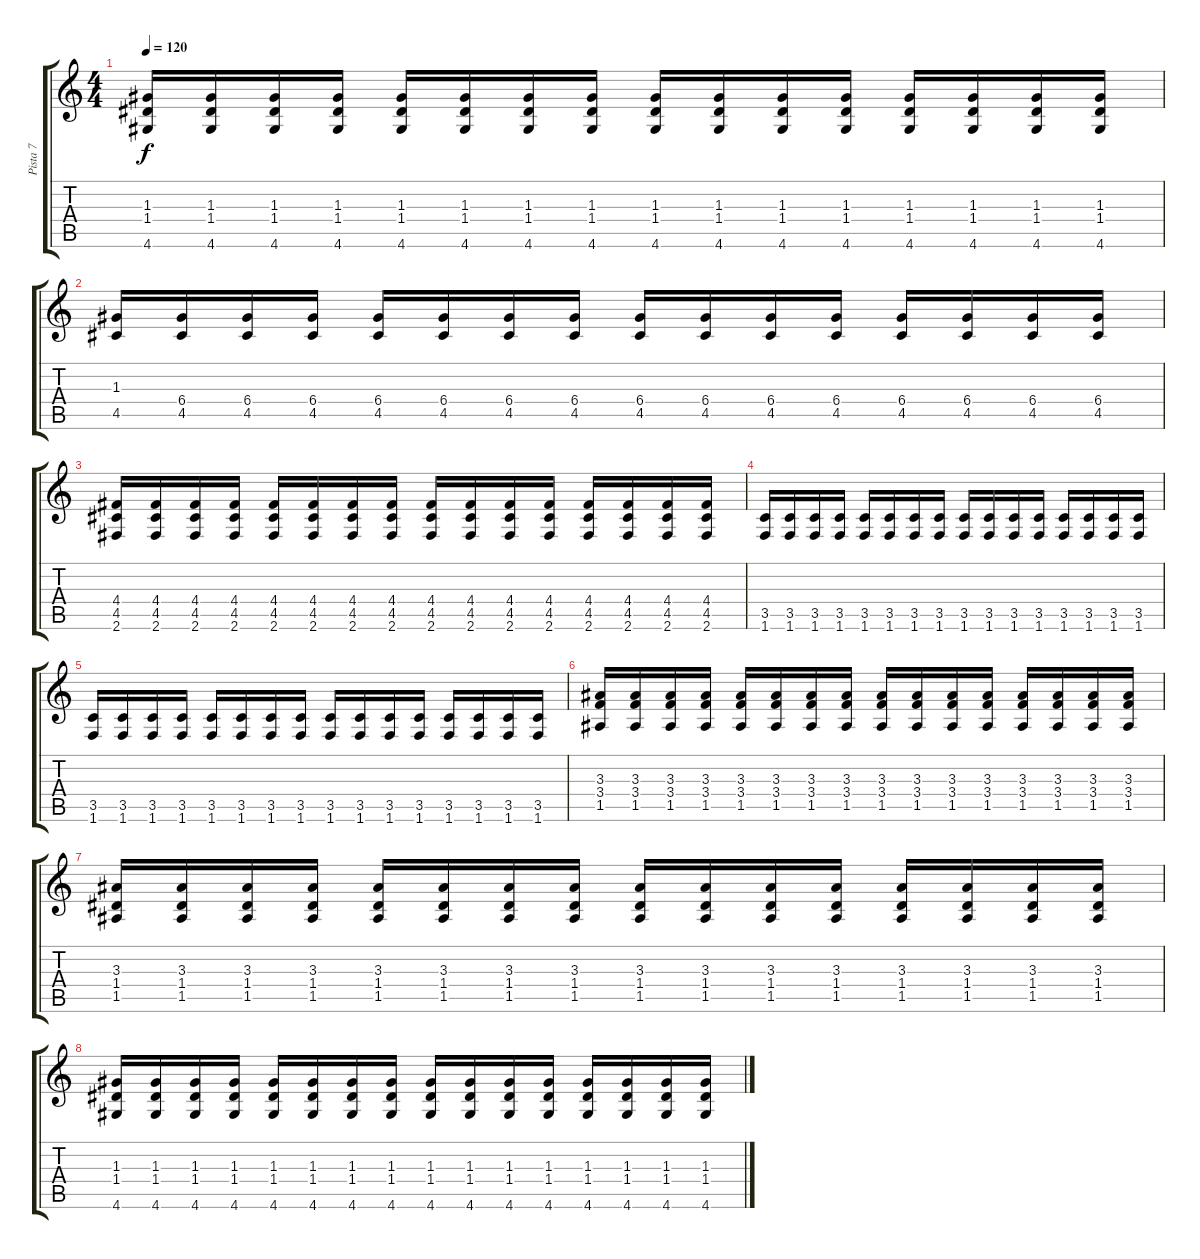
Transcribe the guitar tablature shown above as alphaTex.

\track ("Pista 7" "Pista 7") {instrument distortionguitar}
\staff {score tabs}
\tuning (E4 B3 G3 D3 A2 E2) {hide}
\ts (4 4)
\tempo 120
\clef g2
\ks c
(1.3 1.4 4.6).16{dy f} (1.3 1.4 4.6).16 (1.3 1.4 4.6).16 (1.3 1.4 4.6).16 (1.3 1.4 4.6).16 (1.3 1.4 4.6).16 (1.3 1.4 4.6).16 (1.3 1.4 4.6).16 (1.3 1.4 4.6).16 (1.3 1.4 4.6).16 (1.3 1.4 4.6).16 (1.3 1.4 4.6).16 (1.3 1.4 4.6).16 (1.3 1.4 4.6).16 (1.3 1.4 4.6).16 (1.3 1.4 4.6).16 |
(1.3 4.5).16 (6.4 4.5).16 (6.4 4.5).16 (6.4 4.5).16 (6.4 4.5).16 (6.4 4.5).16 (6.4 4.5).16 (6.4 4.5).16 (6.4 4.5).16 (6.4 4.5).16 (6.4 4.5).16 (6.4 4.5).16 (6.4 4.5).16 (6.4 4.5).16 (6.4 4.5).16 (6.4 4.5).16 |
(4.4 4.5 2.6).16 (4.4 4.5 2.6).16 (4.4 4.5 2.6).16 (4.4 4.5 2.6).16 (4.4 4.5 2.6).16 (4.4 4.5 2.6).16 (4.4 4.5 2.6).16 (4.4 4.5 2.6).16 (4.4 4.5 2.6).16 (4.4 4.5 2.6).16 (4.4 4.5 2.6).16 (4.4 4.5 2.6).16 (4.4 4.5 2.6).16 (4.4 4.5 2.6).16 (4.4 4.5 2.6).16 (4.4 4.5 2.6).16 |
(3.5 1.6).16 (3.5 1.6).16 (3.5 1.6).16 (3.5 1.6).16 (3.5 1.6).16 (3.5 1.6).16 (3.5 1.6).16 (3.5 1.6).16 (3.5 1.6).16 (3.5 1.6).16 (3.5 1.6).16 (3.5 1.6).16 (3.5 1.6).16 (3.5 1.6).16 (3.5 1.6).16 (3.5 1.6).16 |
(3.5 1.6).16 (3.5 1.6).16 (3.5 1.6).16 (3.5 1.6).16 (3.5 1.6).16 (3.5 1.6).16 (3.5 1.6).16 (3.5 1.6).16 (3.5 1.6).16 (3.5 1.6).16 (3.5 1.6).16 (3.5 1.6).16 (3.5 1.6).16 (3.5 1.6).16 (3.5 1.6).16 (3.5 1.6).16 |
(3.3 3.4 1.5).16 (3.3 3.4 1.5).16 (3.3 3.4 1.5).16 (3.3 3.4 1.5).16 (3.3 3.4 1.5).16 (3.3 3.4 1.5).16 (3.3 3.4 1.5).16 (3.3 3.4 1.5).16 (3.3 3.4 1.5).16 (3.3 3.4 1.5).16 (3.3 3.4 1.5).16 (3.3 3.4 1.5).16 (3.3 3.4 1.5).16 (3.3 3.4 1.5).16 (3.3 3.4 1.5).16 (3.3 3.4 1.5).16 |
(3.3 1.4 1.5).16 (3.3 1.4 1.5).16 (3.3 1.4 1.5).16 (3.3 1.4 1.5).16 (3.3 1.4 1.5).16 (3.3 1.4 1.5).16 (3.3 1.4 1.5).16 (3.3 1.4 1.5).16 (3.3 1.4 1.5).16 (3.3 1.4 1.5).16 (3.3 1.4 1.5).16 (3.3 1.4 1.5).16 (3.3 1.4 1.5).16 (3.3 1.4 1.5).16 (3.3 1.4 1.5).16 (3.3 1.4 1.5).16 |
(1.3 1.4 4.6).16 (1.3 1.4 4.6).16 (1.3 1.4 4.6).16 (1.3 1.4 4.6).16 (1.3 1.4 4.6).16 (1.3 1.4 4.6).16 (1.3 1.4 4.6).16 (1.3 1.4 4.6).16 (1.3 1.4 4.6).16 (1.3 1.4 4.6).16 (1.3 1.4 4.6).16 (1.3 1.4 4.6).16 (1.3 1.4 4.6).16 (1.3 1.4 4.6).16 (1.3 1.4 4.6).16 (1.3 1.4 4.6).16
